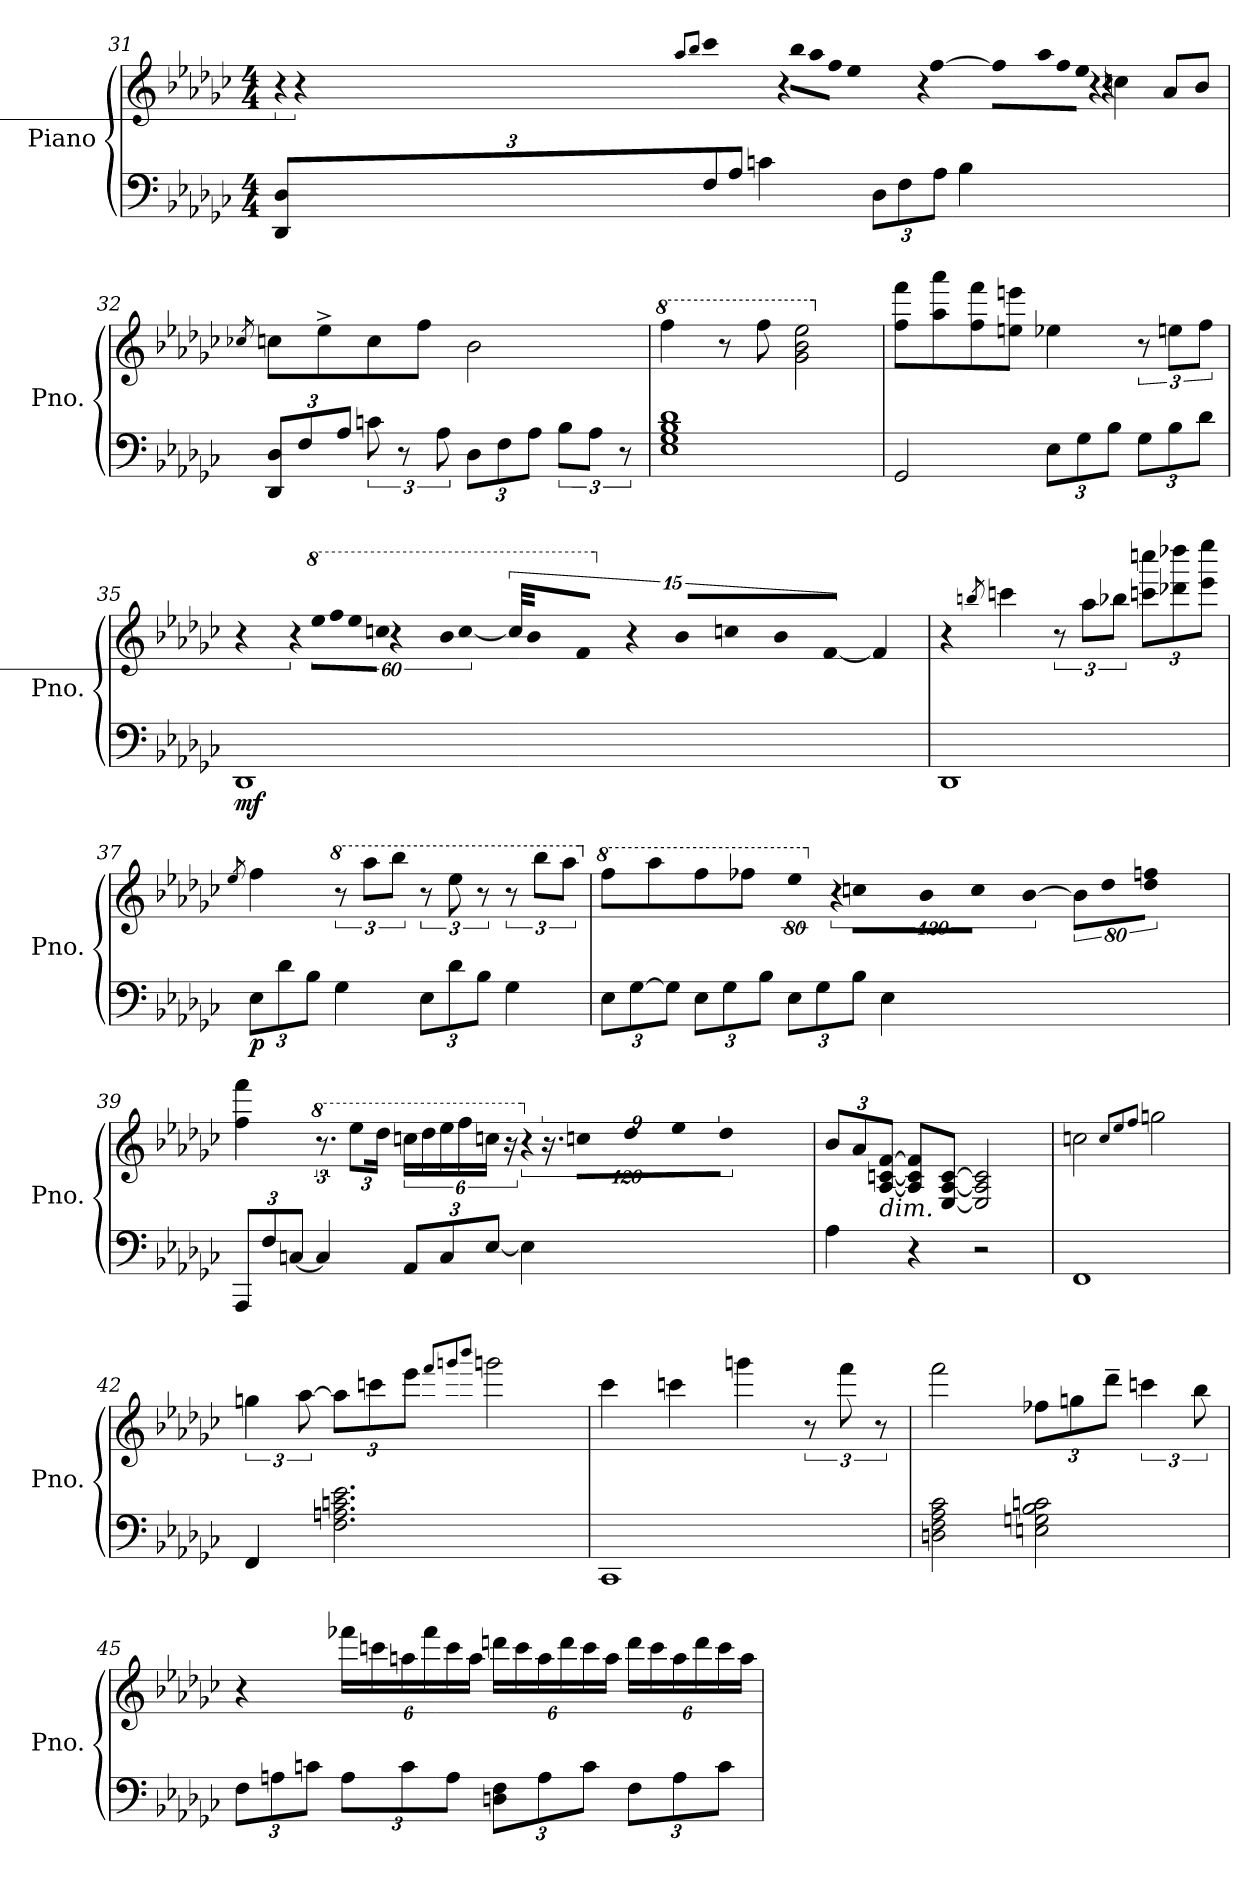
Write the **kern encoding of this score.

**kern	**kern	**dynam
*part1	*part1	*part1
*staff2	*staff1	*staff1/2
*I"Piano	*	*
*I'Pno.	*	*
!!LO:LB:g=z
*clefF4	*clefG2	*
*k[b-e-a-d-g-c-]	*k[b-e-a-d-g-c-]	*
*M4/4	*M4/4	*
*Xbrackettup	*	*
=31	=31	=31
!	!LO:N:vis=16	!
12DD-/ 12D-/L	1920%107r	.
!	!LO:N:vis=32	!
.	1920%53r	.
.	8qaa-/L	.
.	8qbb-/J	.
!	!LO:N:vis=16	!
12F/	1920%107ccc-\	.
!	!LO:N:vis=32	!
.	1920%53r	.
!	!LO:N:vis=32	!
12A-/J	1920%53bb-\LLL	.
!	!LO:N:vis=32	!
.	1920%53aa-\	.
!	!LO:N:vis=32	!
.	1920%53ff\JJJ	.
!	!LO:N:vis=16	!
.	1920%107ee-\	.
4cn\	.	.
!	!LO:N:vis=32	!
.	1920%53r	.
.	[1920ff\	.
.	480%13ff\LLL]	.
!	!LO:N:vis=32	!
.	1920%53aa-\	.
!	!LO:N:vis=32	!
.	1920%53ff\	.
!	!LO:N:vis=32	!
.	1920%53ee-\JJJ	.
!	!LO:N:vis=32	!
.	1920%53r	.
!	!LO:N:vis=32	!
.	1920%53r	.
.	4ccn\	.
12D-\L	.	.
12F\	.	.
12A-\J	.	.
.	8a-/L	.
4B-\	.	.
.	8b-/J	.
.	640ryy	.
=32	=32	=32
.	8qcc-X/	.
12DD-/ 12D-/L	8ccn\L	.
12F/	.	.
.	8ee-^\	.
12A-/J	.	.
*brackettup	*	*
12cn\	8cc\	.
12r	.	.
.	8ff\J	.
12A-\	.	.
*Xbrackettup	*	*
12D-\L	2b-\	.
12F\	.	.
12A-\J	.	.
*brackettup	*	*
12B-\L	.	.
12A-\J	.	.
12r	.	.
=33	=33	=33
*	*8va	*
!	!	!LO:DY:b=2
!	!	!LO:DY:n=1:b
1E- 1G- 1B- 1d-	4fff\	p f
.	8r	.
.	8fff\	.
.	2gg-\ 2bb-\ 2eee-\	.
!!LO:PB:g=z
=34	=34	=34
*	*X8va	*
2GG-/	8ff\ 8fff\L	.
.	8aa-\ 8aaa-\	.
.	8ff\ 8fff\	.
.	8een\ 8eeen\J	.
*Xbrackettup	*	*
12E-\L	4ee-X\	.
12G-\	.	.
12B-\J	.	.
12G-\L	12r	.
12B-\	12een\L	.
12d-\J	12ff\J	.
=35	=35	=35
!	!	!LO:DY:b=2
1DD-	4r	mf
!	!LO:N:vis=16	!
.	1920%107r	.
*	*8va	*
!	!LO:N:vis=32	!
.	1920%53eee-\LLL	.
!	!LO:N:vis=32	!
.	1920%53fff\	.
!	!LO:N:vis=32	!
.	1920%53eee-\	.
!	!LO:N:vis=32	!
.	1920%53cccn\JJJ	.
!	!LO:N:vis=16	!
.	1920%107r	.
!	!LO:N:vis=32	!
.	1920%53bb-\	.
.	[1920ccc/	.
.	480%13ccc/LLL]	.
!	!LO:N:vis=32	!
.	1920%53bb-/	.
!	!LO:N:vis=32	!
.	1920%53ff/JJJ	.
*	*X8va	*
!	!LO:N:vis=16	!
.	1920%107r	.
!	!LO:N:vis=32	!
.	1920%53b-/LLL	.
!	!LO:N:vis=32	!
.	1920%53ccn/	.
!	!LO:N:vis=32	!
.	1920%53b-/	.
!	!LO:N:vis=32	!
.	[1920%53f/JJJ	.
.	4f/]	.
.	640ryy	.
=36	=36	=36
1DD-	4r	.
.	8qbbn/	.
.	4cccn\	.
.	12r	.
.	12aa-\L	.
.	12bb-X\J	.
*	*Xbrackettup	*
.	12cccn\ 12ccccn\L	.
.	12ddd-X\ 12dddd-X\	.
.	12eee-\ 12eeee-\J	.
!!LO:LB:g=z
=37	=37	=37
.	8qee-/	.
!	!	!LO:DY:b=2
12E-\L	4ff\	p
12d-\	.	.
12B-\J	.	.
*	*8va	*
*	*brackettup	*
4G-\	12r	.
.	12aaa-\L	.
.	12bbb-\J	.
12E-\L	12r	.
12d-\	12eee-\	.
12B-\J	12r	.
4G-\	12r	.
.	12bbb-\L	.
.	12aaa-\J	.
=38	=38	=38
*	*X8va	*
*	*8va	*
12E-\L	8fff\L	.
[12G-\	.	.
.	8aaa-\	.
12G-\J]	.	.
12E-\L	8fff\	.
12G-\	.	.
.	8fff-X\J	.
12B-\J	.	.
!	!LO:N:vis=8	!
12E-\L	640%71eee-\	.
12G-\	.	.
*	*X8va	*
!	!LO:N:vis=16	!
.	1920%107r	.
!	!LO:N:vis=32	!
12B-\J	1920%53ccn\LLL	.
!	!LO:N:vis=32	!
.	1920%53b-\	.
!	!LO:N:vis=32	!
.	1920%53cc\JJJ	.
.	[1920b-\	.
4E-\	640%53b-\L]	.
.	12dd-\	.
.	12dd-\ 12ff\J	.
.	1920ryy	.
!!LO:LB:g=z
=39	=39	=39
12AAA-/L	4ff\ 4fff\	.
12F/	.	.
[12Cn/J	.	.
*	*8va	*
4C/]	12.r	.
.	12eee-\L	.
.	24ddd-\Jk	.
12AA-/L	24cccn\LL	.
.	24ddd-\	.
12C/	24eee-\	.
.	24fff\	.
[12E-/J	24cccn\JJ	.
.	24r	.
*	*X8va	*
!	!LO:N:vis=16	!
4E-\]	1920%107r	.
.	18.r	.
!	!LO:N:vis=32	!
.	1920%53ccn\LLL	.
!	!LO:N:vis=32	!
.	1920%53dd-\	.
!	!LO:N:vis=32	!
.	1920%53ee-\	.
!	!LO:N:vis=32	!
.	1920%53dd-\JJJ	.
.	1920ryy	.
=40	=40	=40
*	*Xbrackettup	*
4A-\	12b-/L	.
.	12a-/	.
!	!LO:TX:b:i:t=dim.	!
.	[12A-/ [12cn/ [12f/J	.
4r	8A-/] 8c/] 8f/]L	.
.	[8E-/ [8A-/ [8c/J	.
2r	2E-/] 2A-/] 2c/]	.
=41	=41	=41
1FF	2ccn\	.
.	8qcc/L	.
.	8qee-/	.
.	8qff/J	.
.	2ggn\	.
!!LO:LB:g=z
=42	=42	=42
*	*brackettup	*
4FF/	6ggn\	.
.	[12aa-\	.
*	*Xbrackettup	*
2.F\ 2.An\ 2.cn\ 2.e-\	12aa-\L]	.
.	12cccn\	.
.	12eee-\J	.
.	8qfff/L	.
.	8qgggn/	.
.	8qbbb-/J	.
.	2ggg\	.
=43	=43	=43
1CC-	4ccc-\	.
.	4cccn\	.
.	4gggn\	.
*	*brackettup	*
.	12r	.
.	12fff\	.
.	12r	.
=44	=44	=44
2Dn\ 2F\ 2A-\ 2c-\	2fff\	.
*	*Xbrackettup	*
2En\ 2Gn\ 2B-\ 2cn\	12ff-X\L	.
.	12ggn\	.
.	12ddd-~\J	.
*	*brackettup	*
.	6cccn\	.
.	12bb-\	.
!!LO:LB:g=z
=45	=45	=45
12F\L	4r	.
12An\	.	.
12cn\J	.	.
*	*Xbrackettup	*
12A\L	24fff-X\LL	.
.	24cccn\	.
12c\	24aan\	.
.	24fff-\	.
12A\J	24ccc\	.
.	24aa\JJ	.
12Dn\ 12F\L	24dddn\LL	.
.	24ccc\	.
12A\	24aa\	.
.	24ddd\	.
12c\J	24ccc\	.
.	24aa\JJ	.
12F\L	24ddd\LL	.
.	24ccc\	.
12A\	24aa\	.
.	24ddd\	.
12c\J	24ccc\	.
.	24aa\JJ	.
=	=	=
*-	*-	*-
